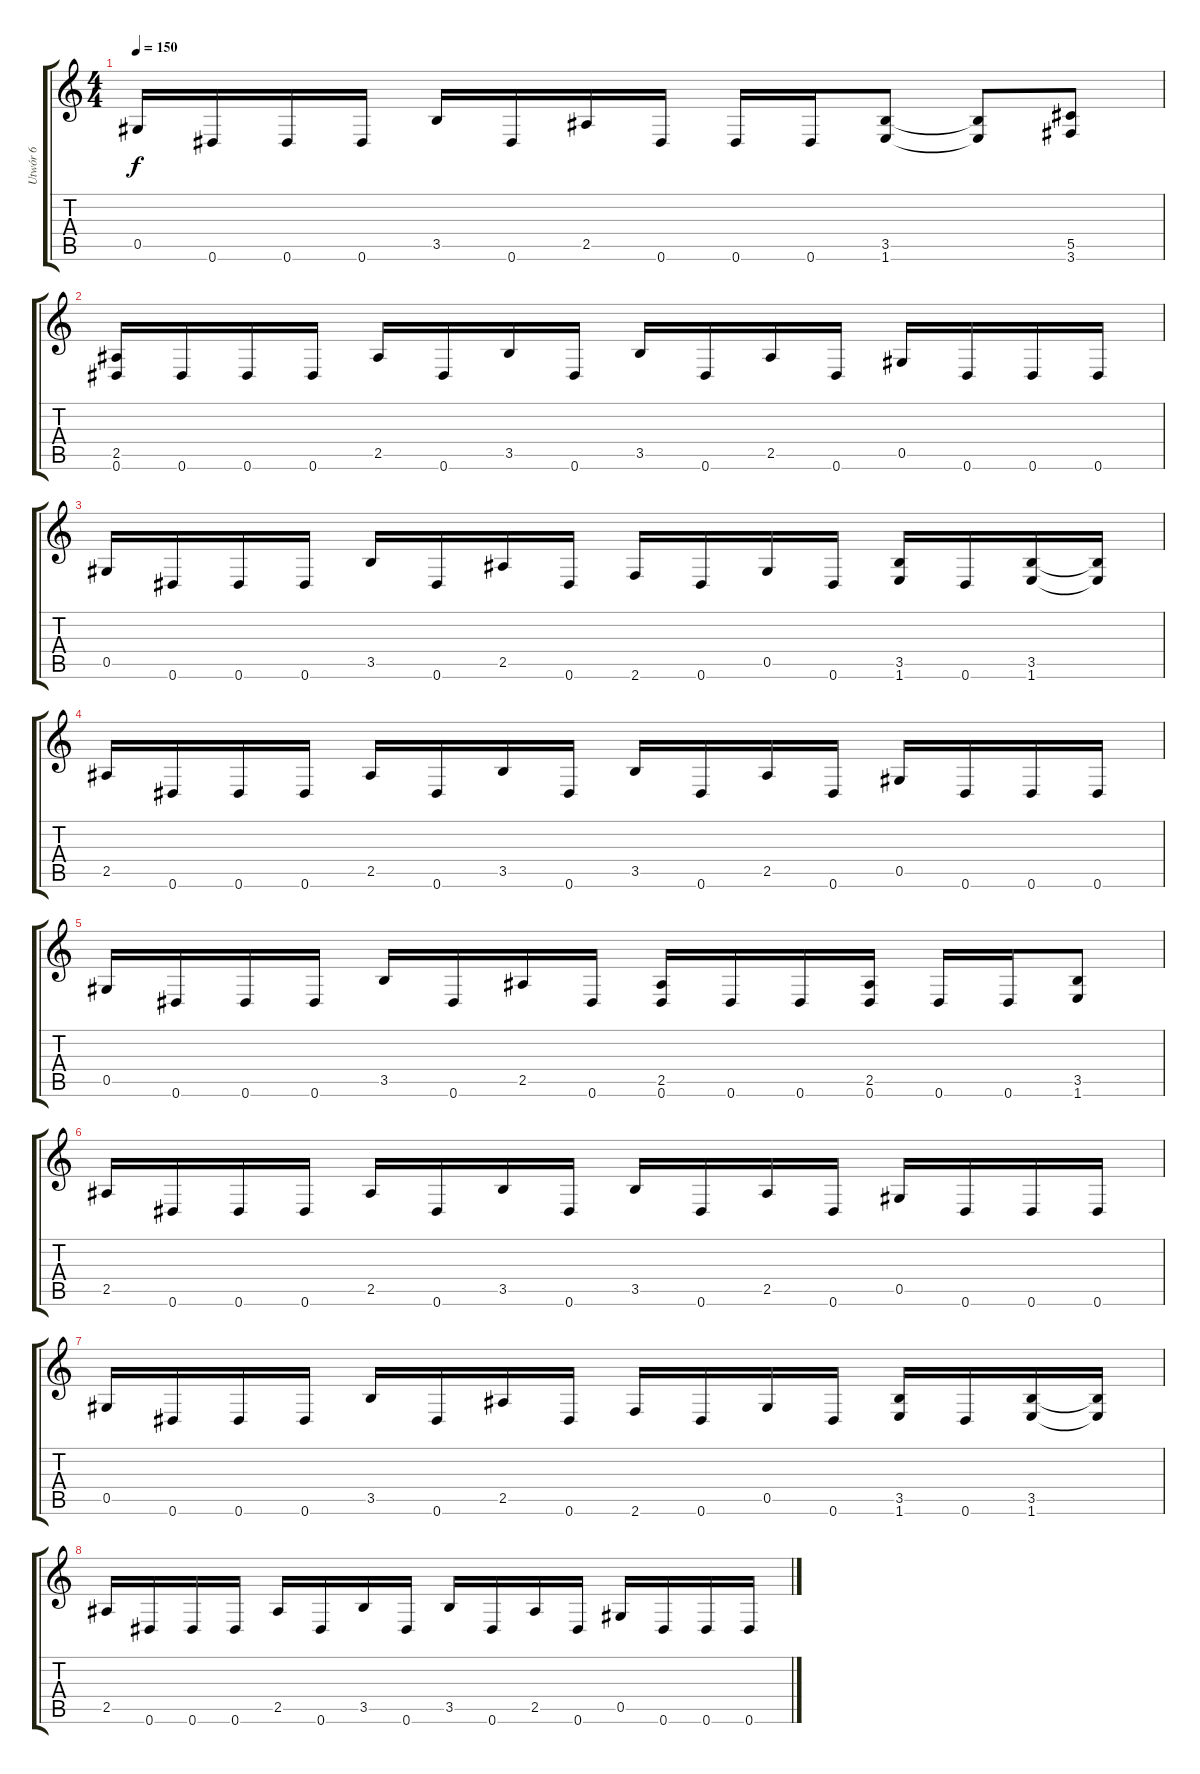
\track ("Utwór 6" "Utwór 6") {instrument distortionguitar}
\staff {score tabs}
\tuning (Eb4 Bb3 Gb3 Db3 Ab2 Eb2) {hide}
\ts (4 4)
\tempo 150
\clef g2
\ks c
0.5.16{dy f} 0.6.16 0.6.16 0.6.16 3.5.16 0.6.16 2.5.16 0.6.16 0.6.16 0.6.16 (3.5 1.6).8 (3.5{t} 1.6{t}).8 (5.5 3.6).8 |
(2.5 0.6).16 0.6.16 0.6.16 0.6.16 2.5.16 0.6.16 3.5.16 0.6.16 3.5.16 0.6.16 2.5.16 0.6.16 0.5.16 0.6.16 0.6.16 0.6.16 |
0.5.16 0.6.16 0.6.16 0.6.16 3.5.16 0.6.16 2.5.16 0.6.16 2.6.16 0.6.16 0.5.16 0.6.16 (3.5 1.6).16 0.6.16 (3.5 1.6).16 (3.5{t} 1.6{t}).16 |
2.5.16 0.6.16 0.6.16 0.6.16 2.5.16 0.6.16 3.5.16 0.6.16 3.5.16 0.6.16 2.5.16 0.6.16 0.5.16 0.6.16 0.6.16 0.6.16 |
0.5.16 0.6.16 0.6.16 0.6.16 3.5.16 0.6.16 2.5.16 0.6.16 (2.5 0.6).16 0.6.16 0.6.16 (2.5 0.6).16 0.6.16 0.6.16 (3.5 1.6).8 |
2.5.16 0.6.16 0.6.16 0.6.16 2.5.16 0.6.16 3.5.16 0.6.16 3.5.16 0.6.16 2.5.16 0.6.16 0.5.16 0.6.16 0.6.16 0.6.16 |
0.5.16 0.6.16 0.6.16 0.6.16 3.5.16 0.6.16 2.5.16 0.6.16 2.6.16 0.6.16 0.5.16 0.6.16 (3.5 1.6).16 0.6.16 (3.5 1.6).16 (3.5{t} 1.6{t}).16 |
2.5.16 0.6.16 0.6.16 0.6.16 2.5.16 0.6.16 3.5.16 0.6.16 3.5.16 0.6.16 2.5.16 0.6.16 0.5.16 0.6.16 0.6.16 0.6.16
